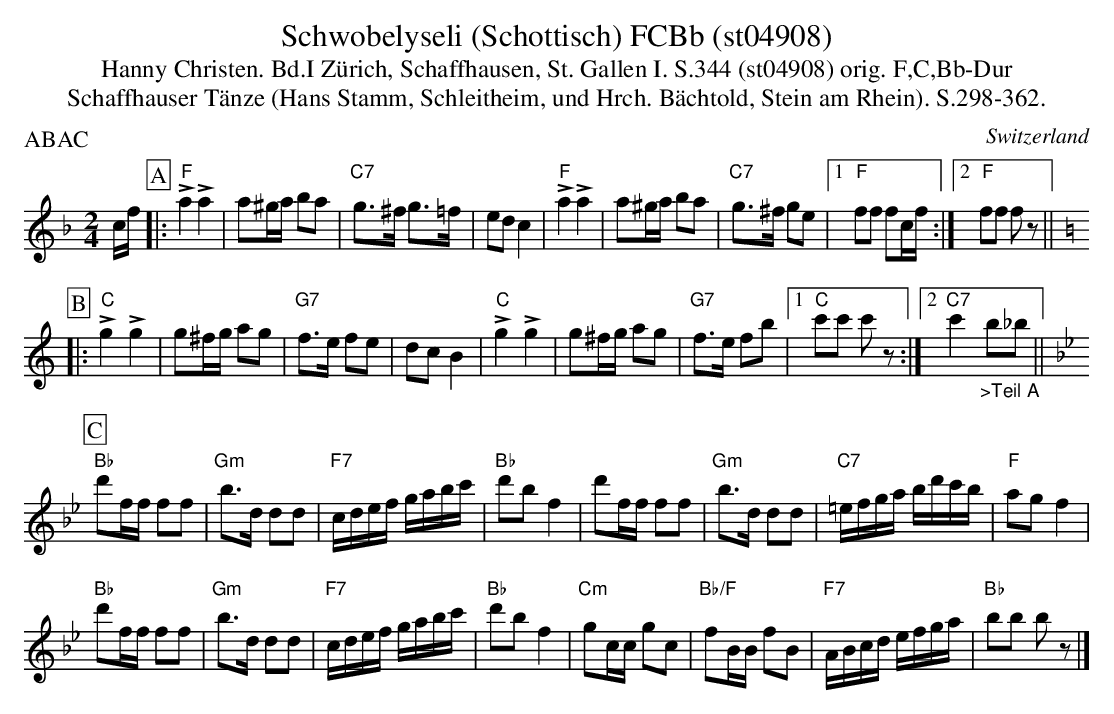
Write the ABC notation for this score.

X:1
T: Schwobelyseli (Schottisch) FCBb (st04908)
T:Hanny Christen. Bd.I Zürich, Schaffhausen, St. Gallen I. S.344 (st04908) orig. F,C,Bb-Dur
T: Schaffhauser T\"anze (Hans Stamm, Schleitheim, und Hrch. B\"achtold, Stein am Rhein). S.298-362.
P:ABAC
M:2/4
L:1/16
O:Switzerland
K:F major
cf [P:A] |: "F"!>!a4!>!a4 | a2^ga b2a2 | "C7"g3^f g3=f | e2d2c4 | "F"!>!a4!>!a4 | a2^ga b2a2 | "C7"g3^f  g2e2 |1 "F"f2f2 f2cf :|2 "F"f2f2 f2z2 || [K:C]
[P:B] |: "C"!>!g4!>!g4 | g2^fg a2g2 | "G7"f3e f2e2 | d2c2B4 | "C"!>!g4!>!g4 | g2^fg a2g2 | "G7"f3e f2b2 |1 "C"c'2c'2 c'2z2 :|2 "C7"c'4"_>Teil A"b2_b2 || [P:C] [K:Bb]
 "Bb"d'2ff f2f2 | "Gm"b3d d2d2 | "F7"cdef gabc' | "Bb"d'2b2f4 | d'2ff f2f2 | "Gm"b3d d2d2 | "C7"=efga bd'c'b | "F"a2g2f4 |
"Bb"d'2ff f2f2 | "Gm"b3d d2d2 | "F7"cdef gabc' | "Bb"d'2b2f4 | "Cm"g2cc g2c2 | "Bb/F"f2BB f2B2 | "F7"ABcd efga | "Bb"b2b2 b2z2 |]
